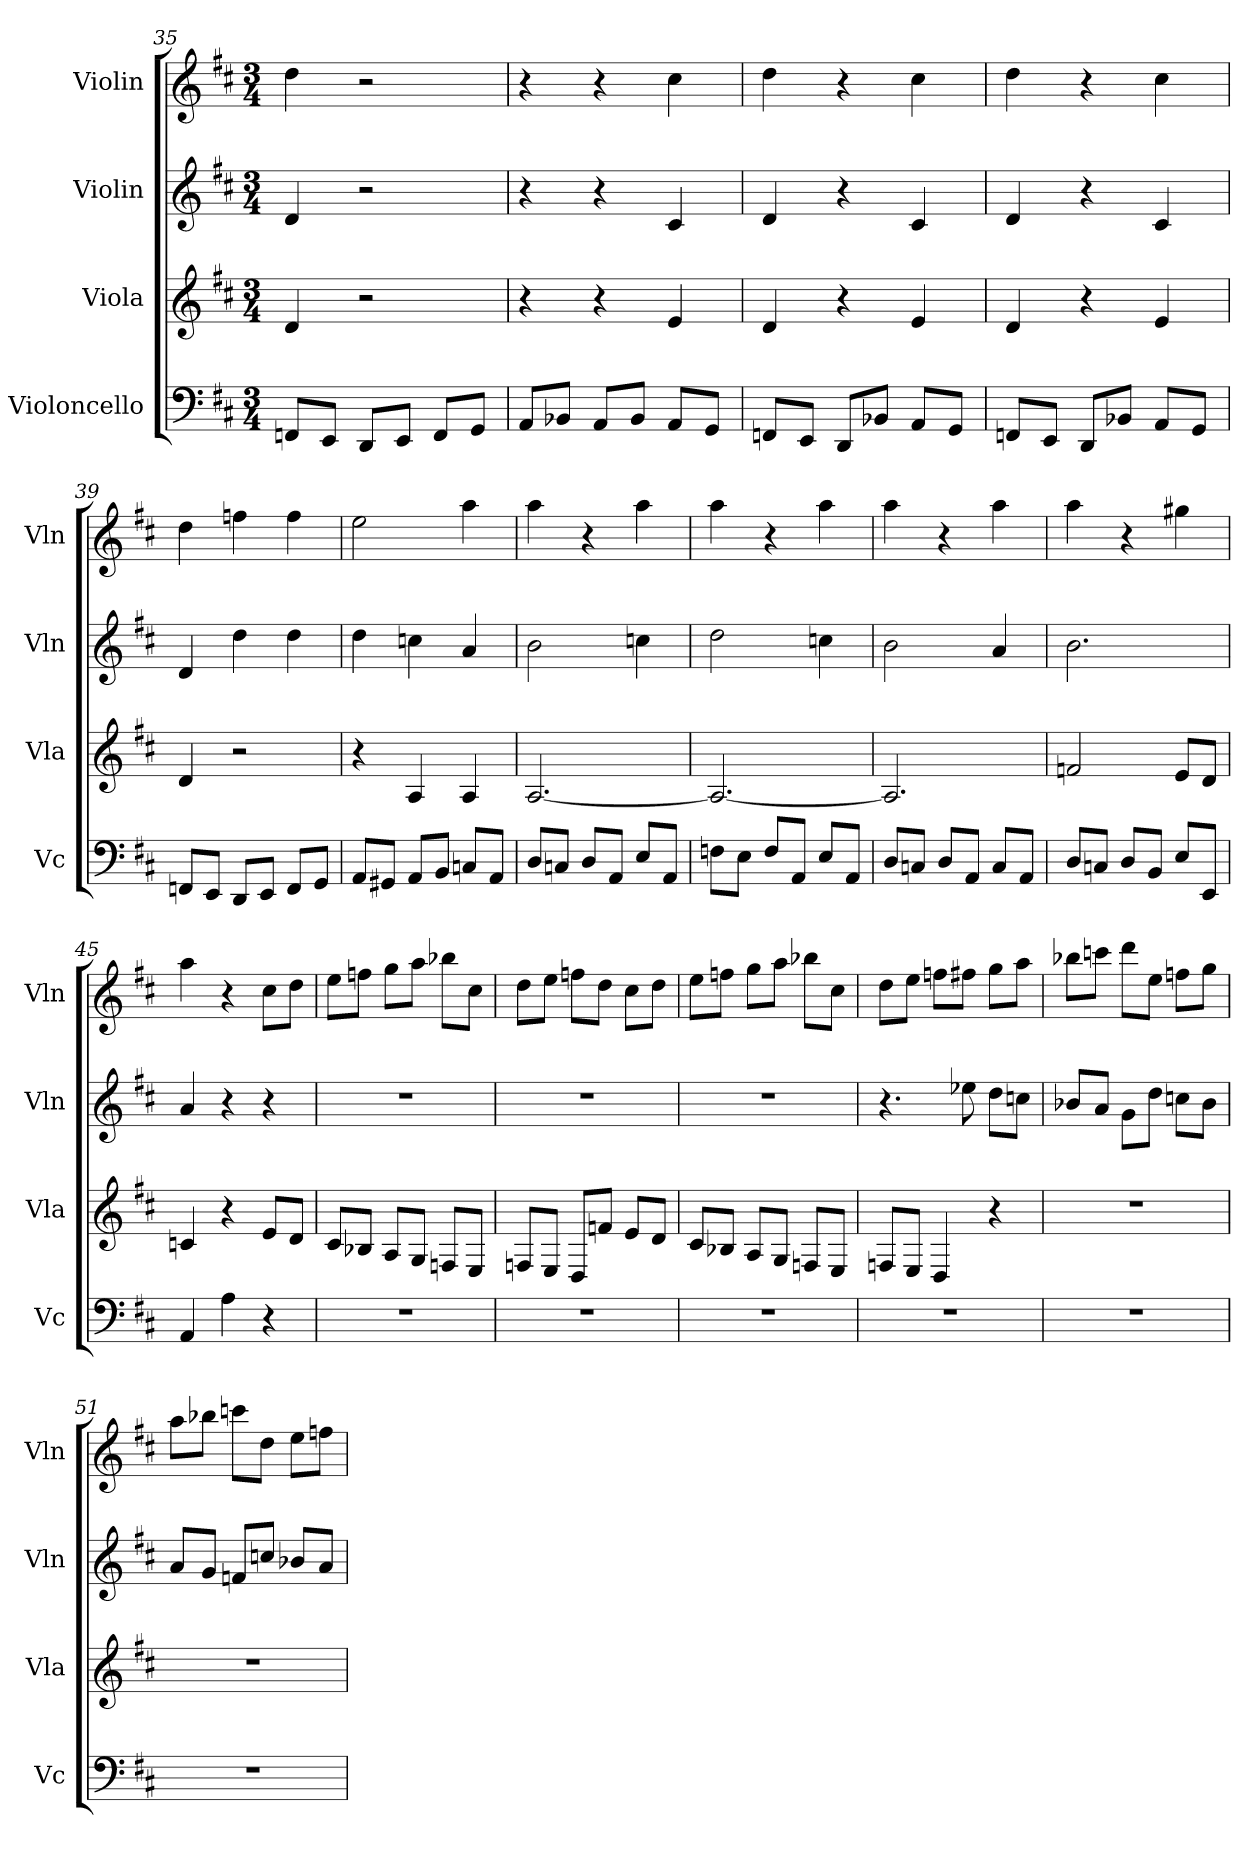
**kern	**kern	**kern	**kern
*part4	*part3	*part2	*part1
*staff4	*staff3	*staff2	*staff1
*I"Violoncello	*I"Viola	*I"Violin	*I"Violin
*I'Vc	*I'Vla	*I'Vln	*I'Vln
!!LO:LB:g=z
*clefF4	*clefG2	*clefG2	*clefG2
*k[f#c#]	*k[f#c#]	*k[f#c#]	*k[f#c#]
*M3/4	*M3/4	*M3/4	*M3/4
=35	=35	=35	=35
8FFn/L	4d/	4d/	4dd\
8EE/J	.	.	.
8DD/L	2r	2r	2r
8EE/J	.	.	.
8FF/L	.	.	.
8GG/J	.	.	.
=36	=36	=36	=36
8AA/L	4r	4r	4r
8BB-X/J	.	.	.
8AA/L	4r	4r	4r
8BB-/J	.	.	.
8AA/L	4e/	4c#/	4cc#\
8GG/J	.	.	.
=37	=37	=37	=37
8FFn/L	4d/	4d/	4dd\
8EE/J	.	.	.
8DD/L	4r	4r	4r
8BB-X/J	.	.	.
8AA/L	4e/	4c#/	4cc#\
8GG/J	.	.	.
=38	=38	=38	=38
8FFn/L	4d/	4d/	4dd\
8EE/J	.	.	.
8DD/L	4r	4r	4r
8BB-X/J	.	.	.
8AA/L	4e/	4c#/	4cc#\
8GG/J	.	.	.
=39	=39	=39	=39
8FFn/L	4d/	4d/	4dd\
8EE/J	.	.	.
8DD/L	2r	4dd\	4ffn\
8EE/J	.	.	.
8FF/L	.	4dd\	4ff\
8GG/J	.	.	.
=40	=40	=40	=40
8AA/L	4r	4dd\	2ee\
8GG#X/J	.	.	.
8AA/L	4A/	4ccn\	.
8BB/J	.	.	.
8Cn/L	4A/	4a/	4aa\
8AA/J	.	.	.
!!LO:LB:g=z
=41	=41	=41	=41
8D/L	[2.A/	2b\	4aa\
8Cn/J	.	.	.
8D/L	.	.	4r
8AA/J	.	.	.
8E/L	.	4ccn\	4aa\
8AA/J	.	.	.
=42	=42	=42	=42
8Fn\L	2.A/_	2dd\	4aa\
8E\J	.	.	.
8F/L	.	.	4r
8AA/J	.	.	.
8E/L	.	4ccn\	4aa\
8AA/J	.	.	.
=43	=43	=43	=43
8D/L	2.A/]	2b\	4aa\
8Cn/J	.	.	.
8D/L	.	.	4r
8AA/J	.	.	.
8C/L	.	4a/	4aa\
8AA/J	.	.	.
=44	=44	=44	=44
8D/L	2fn/	2.b\	4aa\
8Cn/J	.	.	.
8D/L	.	.	4r
8BB/J	.	.	.
8E/L	8e/L	.	4gg#X\
8EE/J	8d/J	.	.
=45	=45	=45	=45
4AA/	4cn/	4a/	4aa\
4A\	4r	4r	4r
4r	8e/L	4r	8cc#\L
.	8d/J	.	8dd\J
=46	=46	=46	=46
2.r	8c#/L	2.r	8ee\L
.	8B-X/J	.	8ffn\J
.	8A/L	.	8gg\L
.	8G/J	.	8aa\J
.	8Fn/L	.	8bb-X\L
.	8E/J	.	8cc#\J
!!LO:PB:g=z
=47	=47	=47	=47
2.r	8Fn/L	2.r	8dd\L
.	8E/J	.	8ee\J
.	8D/L	.	8ffn\L
.	8fn/J	.	8dd\J
.	8e/L	.	8cc#\L
.	8d/J	.	8dd\J
=48	=48	=48	=48
2.r	8c#/L	2.r	8ee\L
.	8B-X/J	.	8ffn\J
.	8A/L	.	8gg\L
.	8G/J	.	8aa\J
.	8Fn/L	.	8bb-X\L
.	8E/J	.	8cc#\J
=49	=49	=49	=49
2.r	8Fn/L	4.r	8dd\L
.	8E/J	.	8ee\J
.	4D/	.	8ffn\L
.	.	8ee-X\	8ff#X\J
.	4r	8dd\L	8gg\L
.	.	8ccn\J	8aa\J
=50	=50	=50	=50
2.r	2.r	8b-X/L	8bb-X\L
.	.	8a/J	8cccn\J
.	.	8g\L	8ddd\L
.	.	8dd\J	8ee\J
.	.	8ccn\L	8ffn\L
.	.	8b-\J	8gg\J
=51	=51	=51	=51
2.r	2.r	8a/L	8aa\L
.	.	8g/J	8bb-X\J
.	.	8fn/L	8cccn\L
.	.	8ccn/J	8dd\J
.	.	8b-X/L	8ee\L
.	.	8a/J	8ffn\J
=	=	=	=
*-	*-	*-	*-
